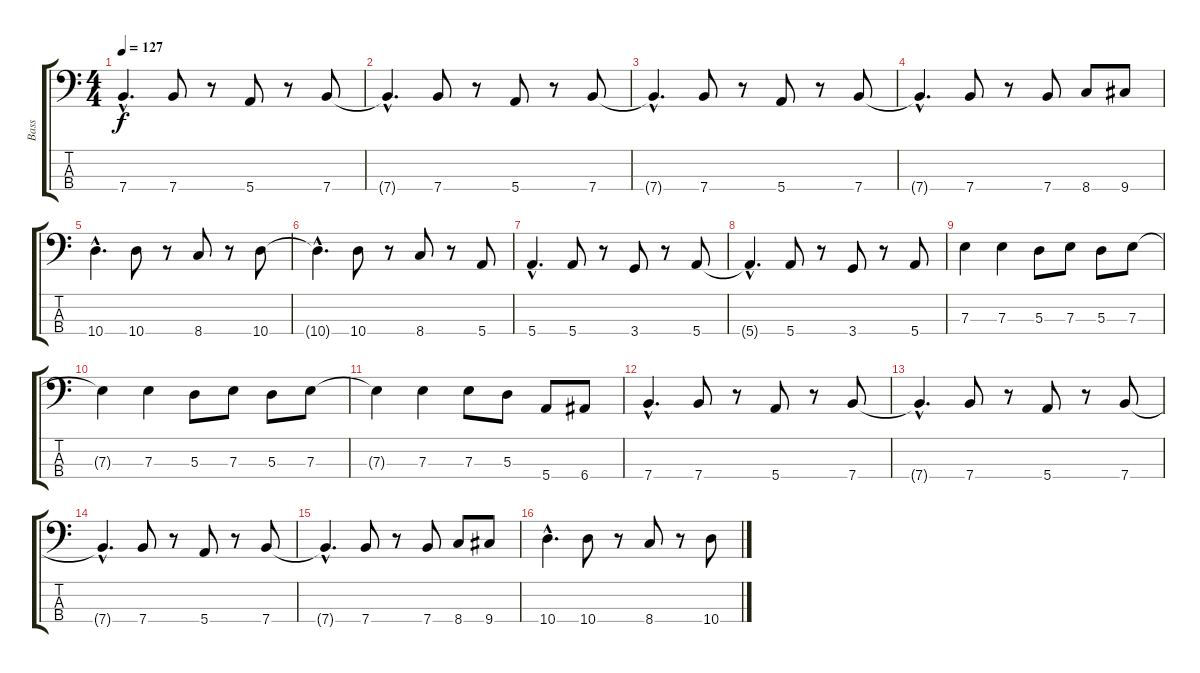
\track ("Bass" "Bass") {instrument electricbassfinger}
\staff {score tabs}
\tuning (G2 D2 A1 E1) {hide}
\ts (4 4)
\tempo 127
\clef f4
\ks c
7.4{hac}.4{d dy f} 7.4.8 r.8 5.4.8 r.8 7.4.8 |
7.4{hac t}.4{d} 7.4.8 r.8 5.4.8 r.8 7.4.8 |
7.4{hac t}.4{d} 7.4.8 r.8 5.4.8 r.8 7.4.8 |
7.4{hac t}.4{d} 7.4.8 r.8 7.4.8 8.4.8 9.4.8 |
10.4{hac}.4{d} 10.4.8 r.8 8.4.8 r.8 10.4.8 |
10.4{hac t}.4{d} 10.4.8 r.8 8.4.8 r.8 5.4.8 |
5.4{hac}.4{d} 5.4.8 r.8 3.4.8 r.8 5.4.8 |
5.4{hac t}.4{d} 5.4.8 r.8 3.4.8 r.8 5.4.8 |
7.3.4 7.3.4 5.3.8 7.3.8 5.3.8 7.3.8 |
7.3{t}.4 7.3.4 5.3.8 7.3.8 5.3.8 7.3.8 |
7.3{t}.4 7.3.4 7.3.8 5.3.8 5.4.8 6.4.8 |
7.4{hac}.4{d} 7.4.8 r.8 5.4.8 r.8 7.4.8 |
7.4{hac t}.4{d} 7.4.8 r.8 5.4.8 r.8 7.4.8 |
7.4{hac t}.4{d} 7.4.8 r.8 5.4.8 r.8 7.4.8 |
7.4{hac t}.4{d} 7.4.8 r.8 7.4.8 8.4.8 9.4.8 |
10.4{hac}.4{d} 10.4.8 r.8 8.4.8 r.8 10.4.8
